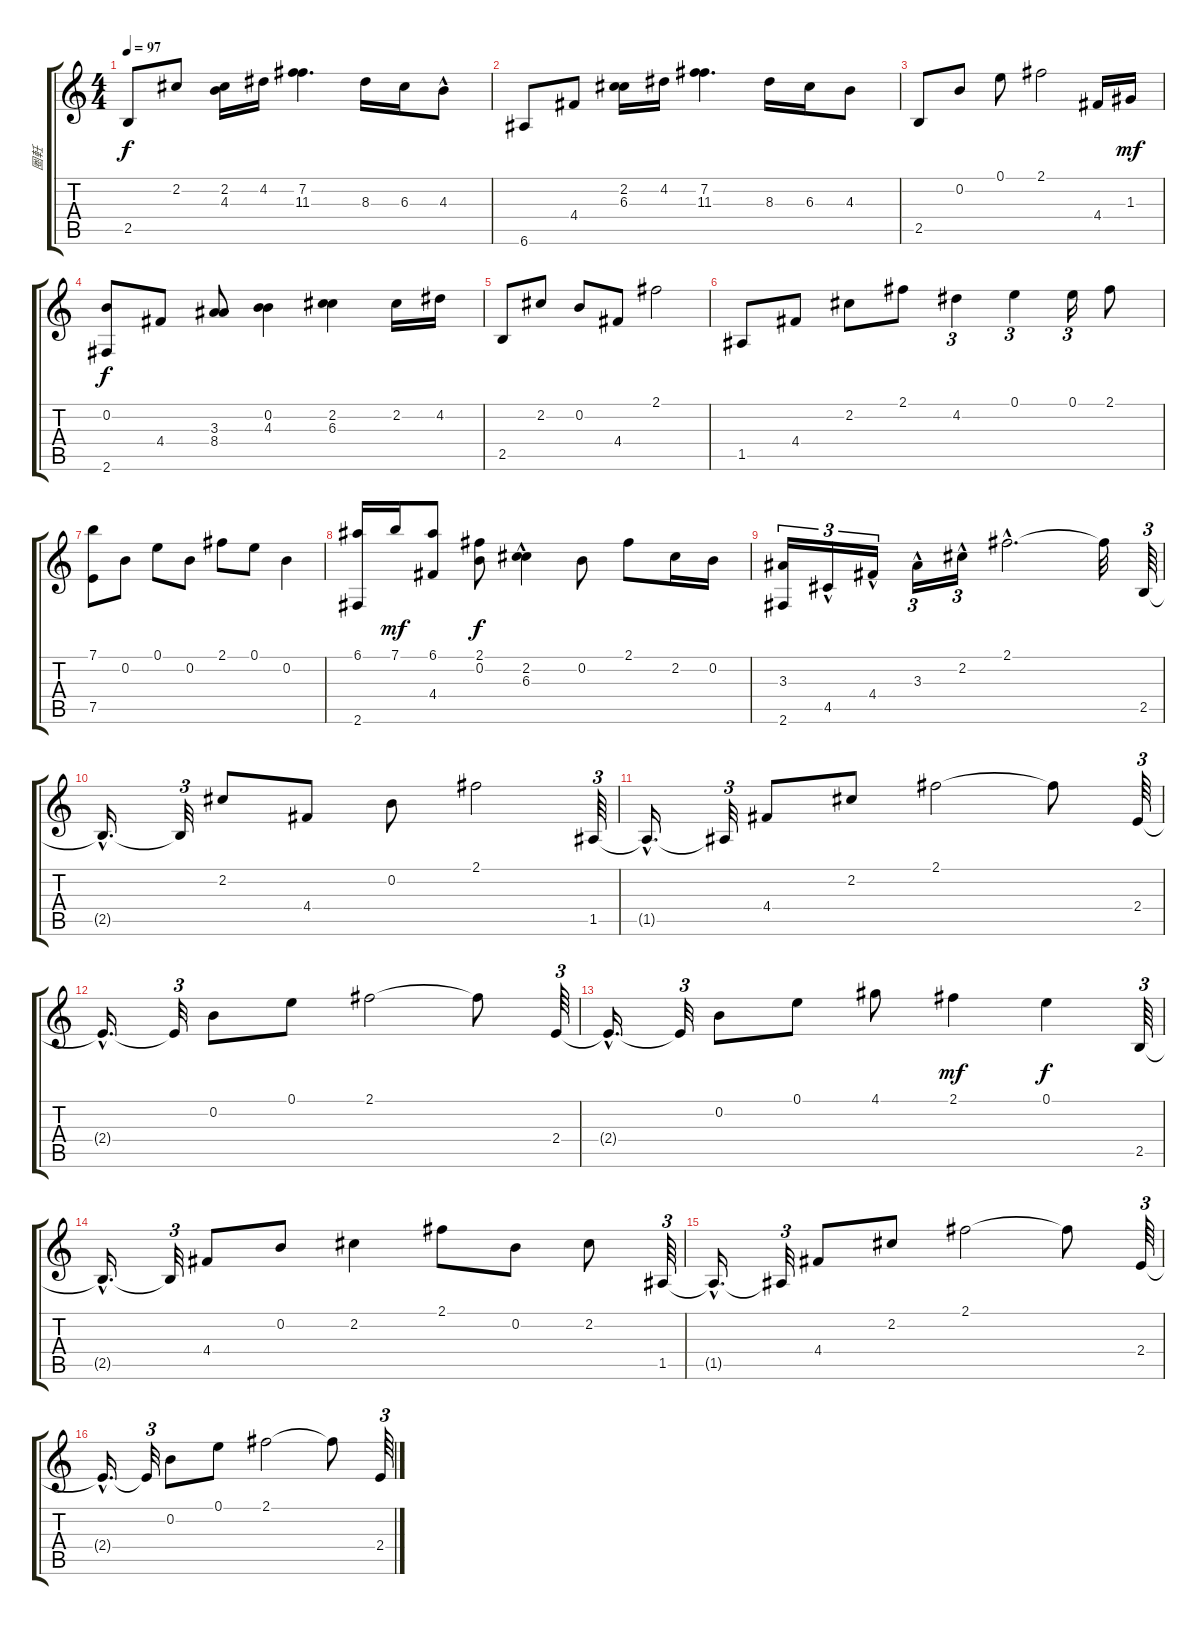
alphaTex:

\track ("圈軠" "圈軠") {instrument acousticguitarsteel}
\staff {score tabs}
\tuning (E4 B3 G3 D3 A2 E2) {hide}
\ts (4 4)
\tempo 97
\clef g2
\ks c
2.5.8{dy f instrument acousticguitarsteel} 2.2.8 (2.2 4.3).16 4.2.16 (7.2 11.3).4{d} 8.3.16 6.3.16 4.3{hac}.8 |
6.6.8 4.4.8 (2.2 6.3).16 4.2.16 (7.2 11.3).4{d} 8.3.16 6.3.16 4.3.8 |
2.5.8 0.2.8 0.1.8 2.1.2 4.4.16 1.3.16{dy mf} |
(0.2 2.6).8{dy f} 4.4.8 (3.3 8.4).8 (0.2 4.3).4 (2.2 6.3).4 2.2.16 4.2.16 |
2.5.8 2.2.8 0.2.8 4.4.8 2.1.2 |
1.5.8 4.4.8 2.2.8 2.1.8 4.2.4{tu (3 2)} 0.1.4{tu (3 2)} 0.1.16{tu (3 2)} 2.1.8 |
(7.1 7.5).8 0.2.8 0.1.8 0.2.8 2.1.8 0.1.8 0.2.4 |
(6.1 2.6).16 7.1.16{dy mf} (6.1 4.4).8 (2.1 0.2).8{dy f} (2.2{hac} 6.3{hac}).4 0.2.8 2.1.8 2.2.16 0.2.16 |
(3.3 2.6).16{tu (3 2)} 4.5{hac}.16{tu (3 2)} 4.4{hac}.16{tu (3 2)} 3.3{hac}.16{tu (3 2)} 2.2{hac}.16{tu (3 2)} 2.1{hac}.2{d} 2.1{t}.32 2.5.64{tu (3 2)} |
2.5{hac t}.16{d} 2.5{t}.32{tu (3 2)} 2.2.8 4.4.8 0.2.8 2.1.2 1.5.64{tu (3 2)} |
1.5{hac t}.16{d} 1.5{t}.32{tu (3 2)} 4.4.8 2.2.8 2.1.2 2.1{t}.8 2.4.64{tu (3 2)} |
2.4{hac t}.16{d} 2.4{t}.32{tu (3 2)} 0.2.8 0.1.8 2.1.2 2.1{t}.8 2.4.64{tu (3 2)} |
2.4{hac t}.16{d} 2.4{t}.32{tu (3 2)} 0.2.8 0.1.8 4.1.8 2.1.4{dy mf} 0.1.4{dy f} 2.5.64{tu (3 2)} |
2.5{hac t}.16{d} 2.5{t}.32{tu (3 2)} 4.4.8 0.2.8 2.2.4 2.1.8 0.2.8 2.2.8 1.5.64{tu (3 2)} |
1.5{hac t}.16{d} 1.5{t}.32{tu (3 2)} 4.4.8 2.2.8 2.1.2 2.1{t}.8 2.4.64{tu (3 2)} |
2.4{hac t}.16{d} 2.4{t}.32{tu (3 2)} 0.2.8 0.1.8 2.1.2 2.1{t}.8 2.4.64{tu (3 2)}
